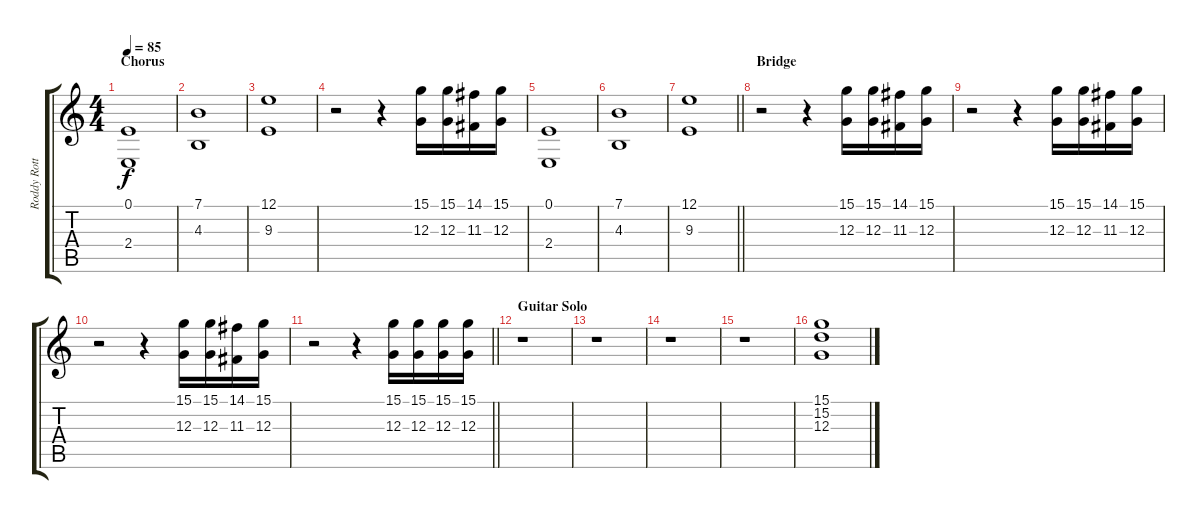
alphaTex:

\track ("Roddy Rottum (Keyboards)" "Roddy Rott") {instrument stringensemble1}
\staff {score tabs}
\tuning (E4 B3 G3 D3 A2 E2) {hide}
\ts (4 4)
\section ("" "Chorus")
\tempo 85
\clef g2
\ks c
(0.1 2.4).1{dy f} |
(7.1 4.3).1 |
(12.1 9.3).1 |
r.2 r.4 (15.1 12.3).16 (15.1 12.3).16 (14.1 11.3).16 (15.1 12.3).16 |
(0.1 2.4).1 |
(7.1 4.3).1 |
\barLineRight lightlight
(12.1 9.3).1 |
\section ("" "Bridge")
r.2 r.4 (15.1 12.3).16 (15.1 12.3).16 (14.1 11.3).16 (15.1 12.3).16 |
r.2 r.4 (15.1 12.3).16 (15.1 12.3).16 (14.1 11.3).16 (15.1 12.3).16 |
r.2 r.4 (15.1 12.3).16 (15.1 12.3).16 (14.1 11.3).16 (15.1 12.3).16 |
\barLineRight lightlight
r.2 r.4 (15.1 12.3).16 (15.1 12.3).16 (15.1 12.3).16 (15.1 12.3).16 |
\section ("" "Guitar Solo")
r.1 |
r.1 |
r.1 |
r.1 |
(15.1 15.2 12.3).1
